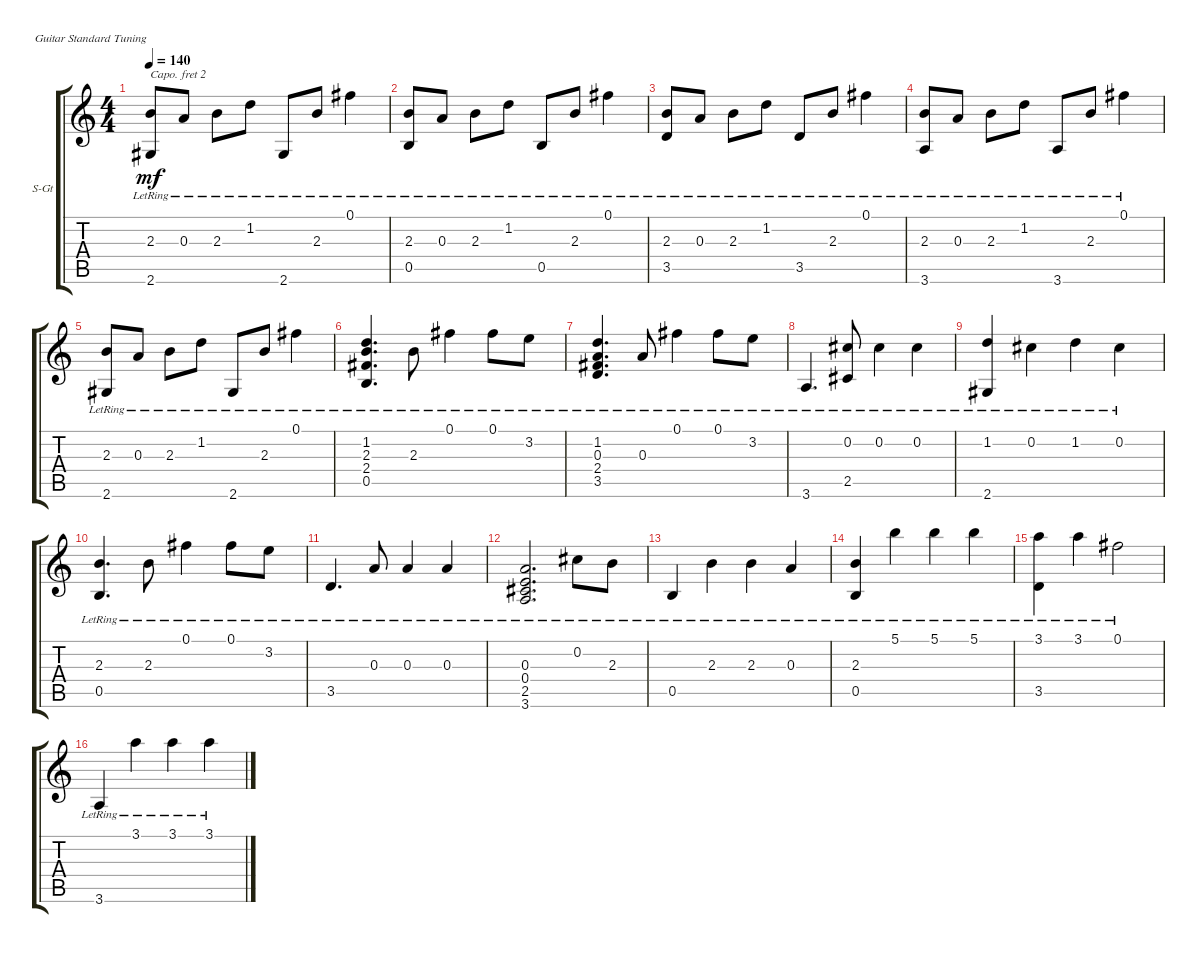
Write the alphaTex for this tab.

\defaultSystemsLayout 4
\bracketExtendMode groupsimilarinstruments
\firstSystemTrackNameOrientation horizontal
\otherSystemsTrackNameOrientation horizontal
\track ("Steel Guitar" "S-Gt") {instrument acousticguitarsteel}
\staff {score tabs}
\capo 2
\tuning (E4 B3 G3 D3 A2 E2)
\ts (4 4)
\tempo 140
\clef g2
\ks c
(2.3{lr} 2.6{lr}).8{dy mf} 0.3{lr}.8 2.3{lr}.8 1.2{lr}.8 2.6{lr}.8 2.3{lr}.8 0.1{lr}.4 |
(0.5{lr} 2.3{lr}).8 0.3{lr}.8 2.3{lr}.8 1.2{lr}.8 0.5{lr}.8 2.3{lr}.8 0.1{lr}.4 |
(3.5{lr} 2.3{lr}).8 0.3{lr}.8 2.3{lr}.8 1.2{lr}.8 3.5{lr}.8 2.3{lr}.8 0.1{lr}.4 |
(2.3{lr} 3.6{lr}).8 0.3{lr}.8 2.3{lr}.8 1.2{lr}.8 3.6{lr}.8 2.3{lr}.8 0.1{lr}.4 |
(2.3{lr} 2.6{lr}).8 0.3{lr}.8 2.3{lr}.8 1.2{lr}.8 2.6{lr}.8 2.3{lr}.8 0.1{lr}.4 |
(0.5{lr} 2.4{lr} 2.3{lr} 1.2{lr}).4{d} 2.3{lr}.8 0.1{lr}.4 0.1{lr}.8 3.2{lr}.8 |
(3.5{lr} 2.4{lr} 0.3{lr} 1.2{lr}).4{d} 0.3{lr}.8 0.1{lr}.4 0.1{lr}.8 3.2{lr}.8 |
3.6{lr}.4{d} (0.2{lr} 2.5{lr}).8 0.2{lr}.4 0.2{lr}.4 |
(1.2{lr} 2.6).4 0.2{lr}.4 1.2{lr}.4 0.2{lr}.4 |
(2.3{lr} 0.5{lr}).4{d} 2.3{lr}.8 0.1{lr}.4 0.1{lr}.8 3.2{lr}.8 |
3.5{lr}.4{d} 0.3{lr}.8 0.3{lr}.4 0.3{lr}.4 |
(0.3{lr} 3.6{lr} 2.5{lr} 0.4{lr}).2{d} 0.2{lr}.8 2.3{lr}.8 |
0.5{lr}.4 2.3{lr}.4 2.3{lr}.4 0.3{lr}.4 |
(0.5{lr} 2.3{lr}).4 5.1{lr}.4 5.1{lr}.4 5.1{lr}.4 |
(3.1{lr} 3.5).4 3.1{lr}.4 0.1{lr}.2 |
3.6{lr}.4 3.1{lr}.4 3.1{lr}.4 3.1{lr}.4
